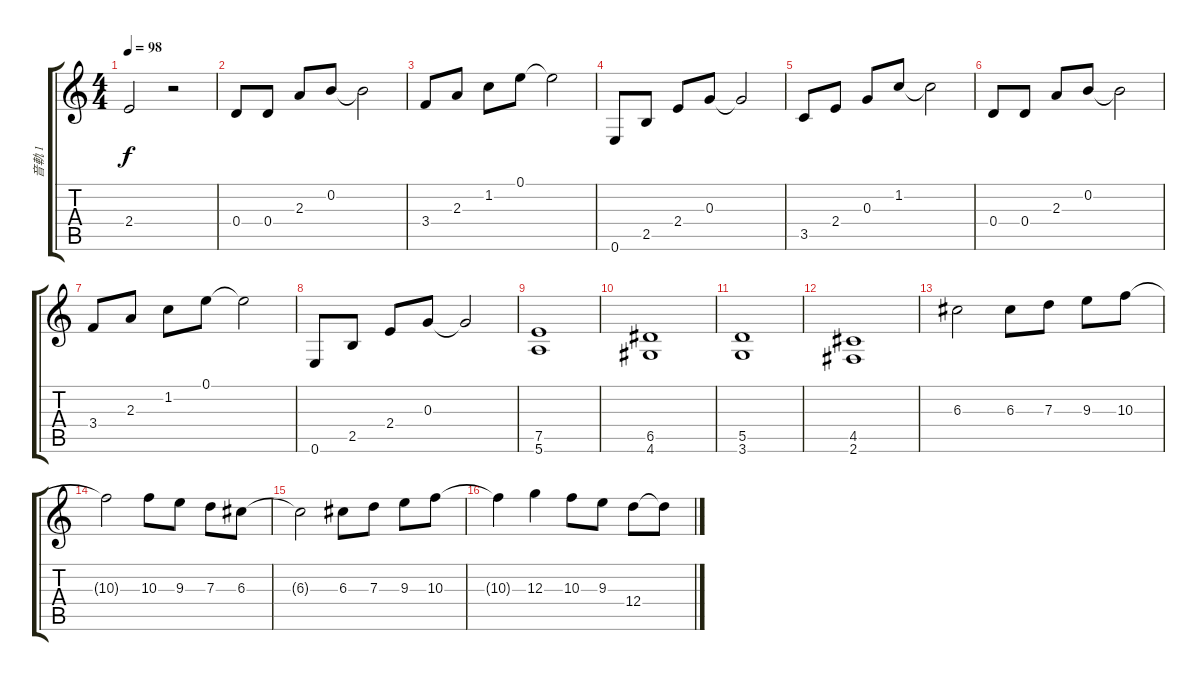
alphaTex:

\track ("音軌 1" "音軌 1") {instrument electricguitarjazz}
\staff {score tabs}
\tuning (E4 B3 G3 D3 A2 E2) {hide}
\ts (4 4)
\tempo 98
\clef g2
\ks c
2.4{t}.2{dy f} r.2 |
0.4.8{instrument electricguitarjazz} 0.4.8 2.3.8 0.2.8 0.2{t}.2 |
3.4.8 2.3.8 1.2.8 0.1.8 0.1{t}.2 |
0.6.8 2.5.8 2.4.8 0.3.8 0.3{t}.2 |
3.5.8 2.4.8 0.3.8 1.2.8 1.2{t}.2 |
0.4.8 0.4.8 2.3.8 0.2.8 0.2{t}.2 |
3.4.8 2.3.8 1.2.8 0.1.8 0.1{t}.2 |
0.6.8 2.5.8 2.4.8 0.3.8 0.3{t}.2 |
(7.5 5.6).1{instrument overdrivenguitar} |
(6.5 4.6).1 |
(5.5 3.6).1 |
(4.5 2.6).1 |
6.3.2 6.3.8 7.3.8 9.3.8 10.3.8 |
10.3{t}.2 10.3.8 9.3.8 7.3.8 6.3.8 |
6.3{t}.2 6.3.8 7.3.8 9.3.8 10.3.8 |
10.3{t}.4 12.3.4 10.3.8 9.3.8 12.4.8 12.4{t}.8
